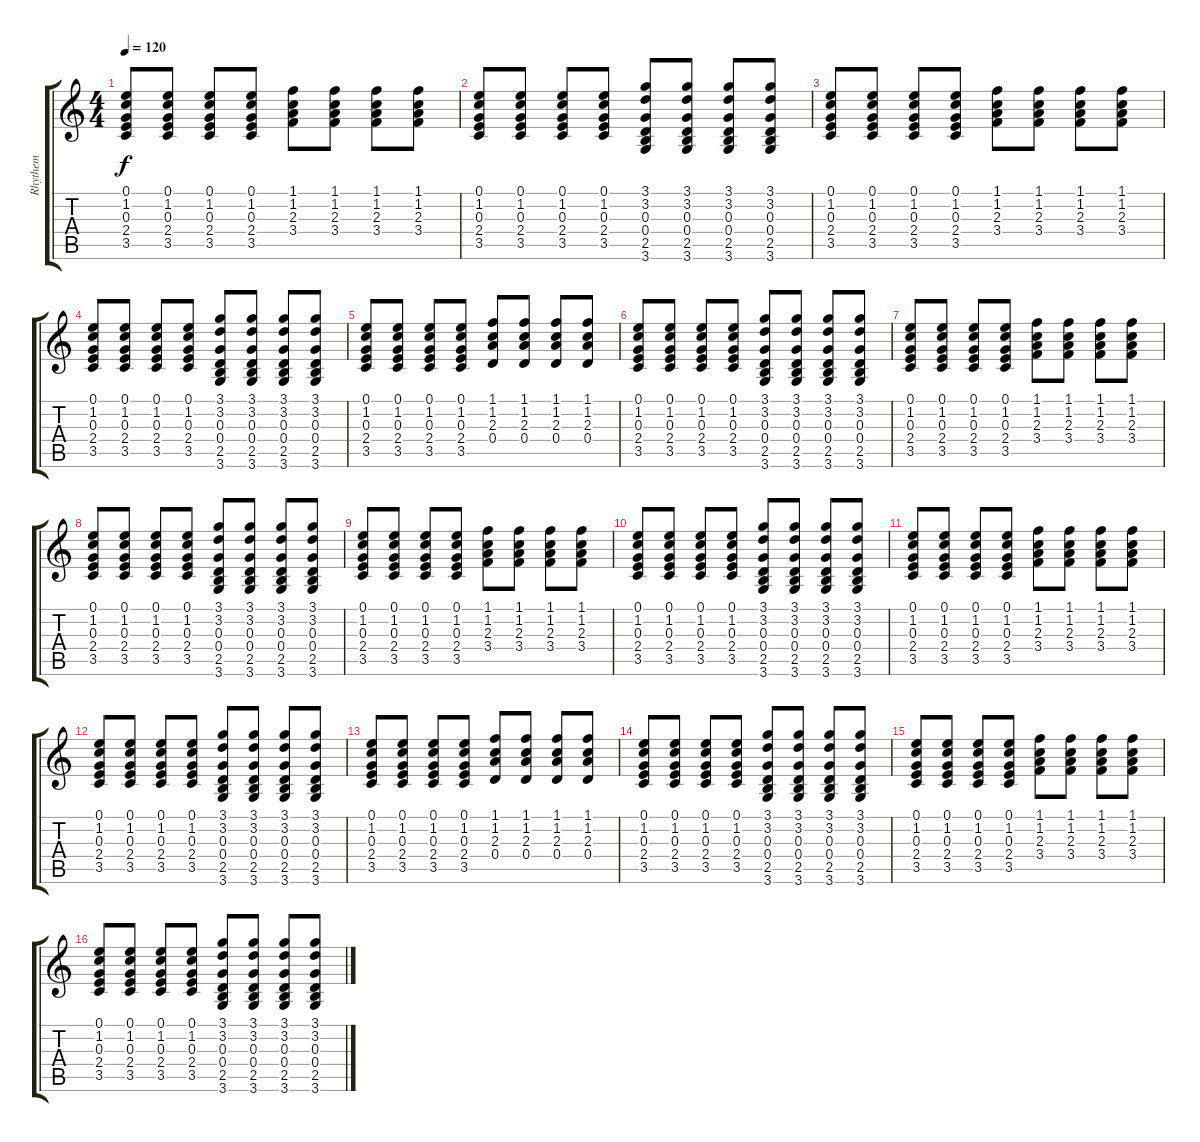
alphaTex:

\track ("Rhythem" "Rhythem") {instrument acousticguitarsteel}
\staff {score tabs}
\tuning (E4 B3 G3 D3 A2 E2) {hide}
\ts (4 4)
\tempo 120
\clef g2
\ks c
(0.1 1.2 0.3 2.4 3.5).8{dy f} (0.1 1.2 0.3 2.4 3.5).8 (0.1 1.2 0.3 2.4 3.5).8 (0.1 1.2 0.3 2.4 3.5).8 (1.1 1.2 2.3 3.4).8 (1.1 1.2 2.3 3.4).8 (1.1 1.2 2.3 3.4).8 (1.1 1.2 2.3 3.4).8 |
(0.1 1.2 0.3 2.4 3.5).8 (0.1 1.2 0.3 2.4 3.5).8 (0.1 1.2 0.3 2.4 3.5).8 (0.1 1.2 0.3 2.4 3.5).8 (3.1 3.2 0.3 0.4 2.5 3.6).8 (3.1 3.2 0.3 0.4 2.5 3.6).8 (3.1 3.2 0.3 0.4 2.5 3.6).8 (3.1 3.2 0.3 0.4 2.5 3.6).8 |
(0.1 1.2 0.3 2.4 3.5).8{volume 7} (0.1 1.2 0.3 2.4 3.5).8 (0.1 1.2 0.3 2.4 3.5).8 (0.1 1.2 0.3 2.4 3.5).8 (1.1 1.2 2.3 3.4).8 (1.1 1.2 2.3 3.4).8 (1.1 1.2 2.3 3.4).8 (1.1 1.2 2.3 3.4).8 |
(0.1 1.2 0.3 2.4 3.5).8 (0.1 1.2 0.3 2.4 3.5).8 (0.1 1.2 0.3 2.4 3.5).8 (0.1 1.2 0.3 2.4 3.5).8 (3.1 3.2 0.3 0.4 2.5 3.6).8 (3.1 3.2 0.3 0.4 2.5 3.6).8 (3.1 3.2 0.3 0.4 2.5 3.6).8 (3.1 3.2 0.3 0.4 2.5 3.6).8 |
(0.1 1.2 0.3 2.4 3.5).8 (0.1 1.2 0.3 2.4 3.5).8 (0.1 1.2 0.3 2.4 3.5).8 (0.1 1.2 0.3 2.4 3.5).8 (1.1 1.2 2.3 0.4).8 (1.1 1.2 2.3 0.4).8 (1.1 1.2 2.3 0.4).8 (1.1 1.2 2.3 0.4).8 |
(0.1 1.2 0.3 2.4 3.5).8 (0.1 1.2 0.3 2.4 3.5).8 (0.1 1.2 0.3 2.4 3.5).8 (0.1 1.2 0.3 2.4 3.5).8 (3.1 3.2 0.3 0.4 2.5 3.6).8 (3.1 3.2 0.3 0.4 2.5 3.6).8 (3.1 3.2 0.3 0.4 2.5 3.6).8 (3.1 3.2 0.3 0.4 2.5 3.6).8 |
(0.1 1.2 0.3 2.4 3.5).8 (0.1 1.2 0.3 2.4 3.5).8 (0.1 1.2 0.3 2.4 3.5).8 (0.1 1.2 0.3 2.4 3.5).8 (1.1 1.2 2.3 3.4).8 (1.1 1.2 2.3 3.4).8 (1.1 1.2 2.3 3.4).8 (1.1 1.2 2.3 3.4).8 |
(0.1 1.2 0.3 2.4 3.5).8 (0.1 1.2 0.3 2.4 3.5).8 (0.1 1.2 0.3 2.4 3.5).8 (0.1 1.2 0.3 2.4 3.5).8 (3.1 3.2 0.3 0.4 2.5 3.6).8 (3.1 3.2 0.3 0.4 2.5 3.6).8 (3.1 3.2 0.3 0.4 2.5 3.6).8 (3.1 3.2 0.3 0.4 2.5 3.6).8 |
(0.1 1.2 0.3 2.4 3.5).8 (0.1 1.2 0.3 2.4 3.5).8 (0.1 1.2 0.3 2.4 3.5).8 (0.1 1.2 0.3 2.4 3.5).8 (1.1 1.2 2.3 3.4).8 (1.1 1.2 2.3 3.4).8 (1.1 1.2 2.3 3.4).8 (1.1 1.2 2.3 3.4).8 |
(0.1 1.2 0.3 2.4 3.5).8 (0.1 1.2 0.3 2.4 3.5).8 (0.1 1.2 0.3 2.4 3.5).8 (0.1 1.2 0.3 2.4 3.5).8 (3.1 3.2 0.3 0.4 2.5 3.6).8 (3.1 3.2 0.3 0.4 2.5 3.6).8 (3.1 3.2 0.3 0.4 2.5 3.6).8 (3.1 3.2 0.3 0.4 2.5 3.6).8 |
(0.1 1.2 0.3 2.4 3.5).8 (0.1 1.2 0.3 2.4 3.5).8 (0.1 1.2 0.3 2.4 3.5).8 (0.1 1.2 0.3 2.4 3.5).8 (1.1 1.2 2.3 3.4).8 (1.1 1.2 2.3 3.4).8 (1.1 1.2 2.3 3.4).8 (1.1 1.2 2.3 3.4).8 |
(0.1 1.2 0.3 2.4 3.5).8 (0.1 1.2 0.3 2.4 3.5).8 (0.1 1.2 0.3 2.4 3.5).8 (0.1 1.2 0.3 2.4 3.5).8 (3.1 3.2 0.3 0.4 2.5 3.6).8 (3.1 3.2 0.3 0.4 2.5 3.6).8 (3.1 3.2 0.3 0.4 2.5 3.6).8 (3.1 3.2 0.3 0.4 2.5 3.6).8 |
(0.1 1.2 0.3 2.4 3.5).8 (0.1 1.2 0.3 2.4 3.5).8 (0.1 1.2 0.3 2.4 3.5).8 (0.1 1.2 0.3 2.4 3.5).8 (1.1 1.2 2.3 0.4).8 (1.1 1.2 2.3 0.4).8 (1.1 1.2 2.3 0.4).8 (1.1 1.2 2.3 0.4).8 |
(0.1 1.2 0.3 2.4 3.5).8 (0.1 1.2 0.3 2.4 3.5).8 (0.1 1.2 0.3 2.4 3.5).8 (0.1 1.2 0.3 2.4 3.5).8 (3.1 3.2 0.3 0.4 2.5 3.6).8 (3.1 3.2 0.3 0.4 2.5 3.6).8 (3.1 3.2 0.3 0.4 2.5 3.6).8 (3.1 3.2 0.3 0.4 2.5 3.6).8 |
(0.1 1.2 0.3 2.4 3.5).8 (0.1 1.2 0.3 2.4 3.5).8 (0.1 1.2 0.3 2.4 3.5).8 (0.1 1.2 0.3 2.4 3.5).8 (1.1 1.2 2.3 3.4).8 (1.1 1.2 2.3 3.4).8 (1.1 1.2 2.3 3.4).8 (1.1 1.2 2.3 3.4).8 |
(0.1 1.2 0.3 2.4 3.5).8 (0.1 1.2 0.3 2.4 3.5).8 (0.1 1.2 0.3 2.4 3.5).8 (0.1 1.2 0.3 2.4 3.5).8 (3.1 3.2 0.3 0.4 2.5 3.6).8 (3.1 3.2 0.3 0.4 2.5 3.6).8 (3.1 3.2 0.3 0.4 2.5 3.6).8 (3.1 3.2 0.3 0.4 2.5 3.6).8
